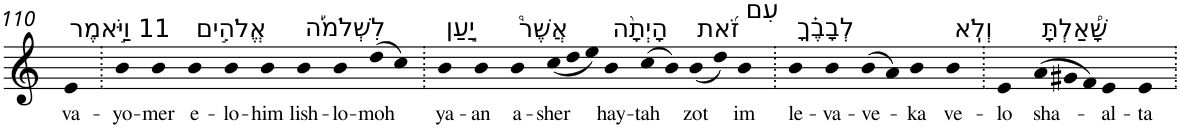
**kern	**text
*part1	*part1
*staff1	*staff1
*I"Piano	*
*I'Pno	*
!!LO:PB:g=z
*clefG2	*
*k[]	*
=110	=110
!LO:TX:a:t=11 וַיֹּ֣אמֶר	!
!	!LO:LY:b
4e	va-
=111.	=111.
!	!LO:LY:b
4b	-yo-
!	!LO:LY:b
4b	-mer
!LO:TX:a:t=אֱלֹהִ֣ים	!
!	!LO:LY:b
4b	e-
!	!LO:LY:b
4b	-lo-
!	!LO:LY:b
4b	-him
!LO:TX:a:t=לִשְׁלֹמֹ֡ה	!
!	!LO:LY:b
4b	lish-
!	!LO:LY:b
4b	-lo-
!	!LO:LY:b
(>8dd	-moh
8cc)	.
=112.	=112.
!LO:TX:a:t=יַ֣עַן	!
!	!LO:LY:b
4b	ya-
!	!LO:LY:b
4b	-an
!LO:TX:a:t=אֲשֶׁר֩	!
!	!LO:LY:b
4b	a-
*Xtuplet	*
!	!LO:LY:b
(<12cc	-sher
12dd	.
12ee)	.
!LO:TX:a:t=הָיְתָ֨ה	!
!	!LO:LY:b
4b	hay-
!	!LO:LY:b
(>8cc	-tah
8b)	.
!LO:TX:a:t=זֹ֜את	!
!	!LO:LY:b
(<8b	zot
8dd)	.
!LO:TX:a:t=עִם	!
!	!LO:LY:b
4b	im
=113.	=113.
!LO:TX:a:t=לְבָבֶ֗ךָ	!
!	!LO:LY:b
4b	le-
!	!LO:LY:b
4b	-va-
!	!LO:LY:b
(>8b	-ve-
8a)	.
!	!LO:LY:b
4b	-ka
!LO:TX:a:t=וְלֹֽא	!
!	!LO:LY:b
4b	ve-
=114.	=114.
!	!LO:LY:b
4e	-lo
!LO:TX:a:t=שָׁ֠אַלְתָּ	!
!	!LO:LY:b
(>12a	sha-
12g#X	.
12f)	.
!	!LO:LY:b
4e	-al-
!	!LO:LY:b
4e	-ta
=.	=.
*-	*-
